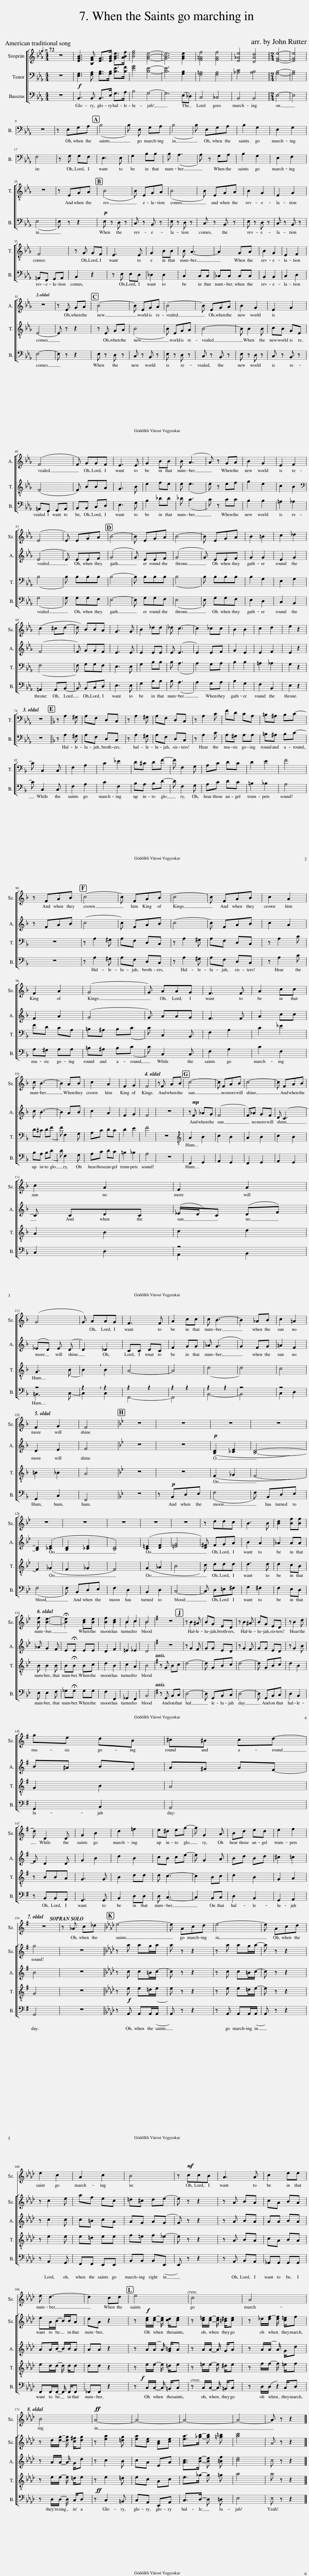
X:1
%%score 1 [ ( 2 3 ) 4 5 ( 6 7 ) ]
L:1/8
Q:1/4=72
M:4/4
I:linebreak $
K:Eb
V:1 treble
V:2 treble
V:3 treble
V:4 treble
V:5 bass
V:6 bass
V:7 bass
V:1
 z8 | z8 | z8 | z8 | z8 | %5
 z8 |[M:2/4] z4 | z4 |$ z4 | z4 | %10
 z4 | z4 | z4 | z4 | z4 | %15
 z4 |$ z4 | z4 | z4 | z4 | %20
 z4 | z4 | z4 | z4 |$ z4 | %25
 z4 | z4 | z4 | z4 | z4 | %30
 z4 | z4 |$ z4 | z4 | z4 | %35
 z4 | z4 | z4 | z4 | z4 |$ %40
 z4 | z4 | z4 | z4 | z4 | %45
 z4 | z4 | z4 |$ z4 | z4 | %50
 z4 | z4 | z4 | z4 | z4 | %55
 z4 |$ z4 | z4 | z4 | z4 | %60
 z4 | z4 | z4 | z4 |$ z4 | %65
 z4 | z4 | z4 | z4 | z4 | %70
 z4 | z4 | z4 |$ z4 ||[K:F] z4 | %75
 z4 | z4 | z4 | z4 | z4 | %80
 z4 |$ z4 | z4 | z4 | z4 | %85
 z4 | z4 | z4 | z4 |$ z4 | %90
 z4 | z4 | z4 | z4 | z4 |$ %95
 z4 | z4 | z4 | z4 | z4 |$ %100
 z4 | z4 | z4 | z4 | z4 | %105
 z4 | z4 | z4 | z4 | z4 |$ %110
 z4 | z4 |$ z4 | z4 | z4 | %115
 z4 | z4 | z4 | z4 |$ z4 | %120
 z4 |[K:Bb] z4 | z4 | z4 | z4 |$ %125
 z4 | z4 | z4 | z4 | z4 | %130
 z4 | z4 | z4 |$ z4 | z4 | %135
 z4 | z4 | z4 |[K:G] z4 | z4 | %140
 z4 | z4 | z4 | z4 |$ z4 | %145
 z4 |$ z4 | z4 | z4 | z4 | %150
 z4 | z4 | z4 |$ z4 | z _A c_d | %155
[K:Ab] e4- | e Acd | e4- | e Acd |$ e2 c2 | %160
 A2 c2 | B4 | z!mf! ccB | A3 A | c2 ee |$ %165
 e d3- | d2 cd | e4 | c4 | A4 |$ %170
 B4 |!ff! A4- | A4- | A4- | A4- | %175
 A z z2 |] %176
V:2
 z8 | [EGB]3 [B,FA] [EG]>[EGB] [GBe]>[ABf] | [Beg]4 [GBe]4- | [GBe]6 [GBe]2 | [F=Af]4 [FAf]4 | %5
 [E_Ae]4 [DAd]4 |[M:2/4] [EGe]4- | [EGe]4 |$ z4 | z4 | %10
 z4 | z4 | z4 | z4 | z4 | %15
 z4 |$ z4 | z4 | z4 | z4 | %20
 z4 | z4 | z4 | z4 |$ z2 z2 | %25
 z4 | z4 | z4 | z4 | z4 | %30
 z4 | z4 |$ z4 | z4 | z4 | %35
 z4 | z4 | z4 | z4 | z4 |$ %40
 z4 | z4 | z4 | z4 | z4 | %45
 z4 | z4 | z4 |$ z4 | z4 | %50
 z4 | z4 | z4 | z4 | z4 | %55
 z4 |$ E4- | E EGA | B4- | B EGA | %60
 B4- | B EGA | B2 =B2 | c2 _d2 |$ (c2 ^c)d- | %65
 d BBA | G3 G | B2 _dd | _d c3- | c2 _cc | %70
 B2 B2 | c2 d2 | e2 z2 |$ z4 ||[K:F] z4 | %75
 z4 | z4 | z4 | z4 | z4 | %80
 z4 |$ z4 | z4 | z4 | z4 | %85
 z4 | z4 | z4 | z4 |$ z FAB | %90
 c4- | c FAB | c4- | c FAB | c2 A2 |$ %95
 F2 A2 | G4- | G AAG | F3 F | A2 cc |$ %100
 c B3- | B2 AB | c2 A2 | F2 G2 | F4 | %105
 z F AB | c4- | c FAB | c4- | c FAB |$ %110
 c2 A2 | F2 A2 |$ (G4 | G) AAG | F3 F | %115
 A2 cc | c B3- | B2 _AB | c2 =A2 |$ F2 G2 | %120
 F4 |[K:Bb] z4 | z4 | z4 | z4 |$ %125
 z4 | z4 | z4 | z4 | z4 | %130
 z ddc | B3 B | [Bd]2 [Bf][Bf] |$ [Bf] [Be]3- | !fermata![Be]2 [Bd][Be] | %135
 [Bf]2 [Bd]2 | B2 c2 | B4 |[K:G] z4 | z B2 ^A | %140
 BG ED | z B2 ^A | BG ED | z B2 d |$ ge dB | %145
 ^c^B cd- |$ d D2 D | G2 B2 | d2 =f2 | e^d eg- | %150
 g G2 A | Bd ed | e2 f2 |$ g4 | z4 | %155
[K:Ab] z a ag/a/ | a z z2 | z a ag/a/- | a z z2 |$ z c2 e | %160
 af ec | =d^c de- | e z z2 | z A BA | cA BA |$ %165
 eA/B/- B/B/A | dA z2 | z!f! [ce]/[ce]/- [ce]/ [cd]/[ce] | z [c=e]/[ce]/- [ce]/ [=B^d]/[ce] | z _d/[df-]/ [df]/ [c=e]/f |$ %170
 z d/[dg]/- [dg]/ [c^f]/[dg] | z [ea]2 [=dg] | [ea][ce] [Ac][ce] | [ea]>[_gb]- [gb] [=g=b] | [ac']4 | %175
 A z z2 |] %176
V:3
 x8 | x8 | x8 | x8 | x8 | %5
 x8 |[M:2/4] x4 | x4 |$ x4 | x4 | %10
 x4 | x4 | x4 | x4 | x4 | %15
 x4 |$ x4 | x4 | x4 | x4 | %20
 x4 | x4 | x4 | x4 |$ x4 | %25
 x4 | x4 | x4 | x4 | x4 | %30
 x4 | x4 |$ x4 | x4 | x4 | %35
 x4 | x4 | x4 | x4 | x4 |$ %40
 x4 | x4 | x4 | x4 | x4 | %45
 x4 | x4 | x4 |$ x4 | x4 | %50
 x4 | x4 | x4 | x4 | x4 | %55
 x4 |$ x4 | x4 | x4 | x4 | %60
 x4 | x4 | x4 | x4 |$ x4 | %65
 x4 | x4 | x4 | x4 | x4 | %70
 x4 | x4 | x4 |$ x4 ||[K:F] x4 | %75
 x4 | x4 | x4 | x4 | x4 | %80
 x4 |$ x4 | x4 | x4 | x4 | %85
 x4 | x4 | x4 | x4 |$ x4 | %90
 x4 | x4 | x4 | x4 | x4 |$ %95
 x4 | x4 | x4 | x4 | x4 |$ %100
 x4 | x4 | x4 | x4 | x4 | %105
 x4 | x4 | x4 | x4 | x4 |$ %110
 x4 | x4 |$ x4 | x4 | x4 | %115
 x4 | x4 | x4 | x4 |$ x4 | %120
 x4 |[K:Bb] x4 | x4 | x4 | x4 |$ %125
 x4 | x4 | x4 | x4 | x4 | %130
 x4 | x4 | x4 |$ x4 | x4 | %135
 x4 | B2 c2 | B4 |[K:G] x4 | x4 | %140
 x4 | x4 | x4 | x4 |$ x4 | %145
 x4 |$ x4 | x4 | x4 | x4 | %150
 x4 | x4 | x4 |$ x4 | x4 | %155
[K:Ab] x4 | x4 | x4 | x4 |$ x4 | %160
 x4 | x4 | x4 | x4 | x4 |$ %165
 x4 | x4 | x4 | x4 | x4 |$ %170
 x4 | x4 | x4 | x4 | x4 | %175
 x4 |] %176
V:4
 z8 | z8 | z8 | z8 | z8 | %5
 z8 |[M:2/4] z4 | z4 |$ z4 | z4 | %10
 z4 | z4 | z4 | z4 | z4 | %15
 z4 |$ z4 | z4 | z4 | z4 | %20
 z4 | z4 | z4 | z4 |$ z4 | %25
 z4 | z4 | z4 | z4 | z4 | %30
 z4 | z4 |$ z4 | z4 | z4 | %35
 z4 | z4 | z4 | z4 | z4 |$ %40
 z4 | z E GA | B4- | B EGA | B4- | %45
 B EGA | B2 G2 | E2 G2 |$ (F4 | F) GGF | %50
 E3 E | G2 BB | B A3- | A z GA | B2 G2 | %55
 E2 F2 |$ E4- | E EEF | G4- | G EEF | %60
 G4- | G EEF | G2 G2 | E2 G2 |$ F4- | %65
 F GGF | E3 E | E2 EE | E E3- | E2 EF | %70
 G2 E2 | E2 F2 | E2 z2 |$ z4 ||[K:F] z4 | %75
 z4 | z4 | z4 | z4 | z4 | %80
 z4 |$ z4 | z4 | z4 | z4 | %85
 z4 | z4 | z4 | z4 |$ z FAB | %90
 c4- | c FAB | c4- | c FAB | c2 A2 |$ %95
 F2 A2 | G4- | G AAG | F3 F | A2 cc |$ %100
 c B3- | B2 AB | c2 A2 | F2 G2 | F4 | %105
 z4 | z!mp! F _AG | F4- | F_A GF | D C3- |$ %110
 C CDC | (_E/D/)C (DF) |$ (_ED) E D- | D2 _D2 | CC DC | %115
 F2 GG | _A (G3 | G2) FG | =A2 F2 |$ D2 E2 | %120
 F4 |[K:Bb] z4 | z4 |!p! ([B,D]2 [_CE]2) | [B,D]4- |$ %125
 [B,D]2 ([_CE]2 | [B,D]2) [_CE]2 | [B,D]4 | ([C=E]2 [DF]2) | [=EG]4 | %130
 [D^F] FGA | B2 A2 | _A2 AA |$ _A G2 F | E!fermata!E EE | %135
 D2 F2 | =E2 _E2 | D4 |[K:G] z4 | z G2 F | %140
 GG ED | z G2 F | GG ED | z G2 B |$ B^A BG | %145
 A^G AF- |$ F D2 D | G2 B2 | d2 B2 | cB ce- | %150
 e G2 A | Bd Bd | ^c2 =c2 |$ B4 | z4 | %155
[K:Ab] z c c=B/c/- | c z z2 | z c c=B/c/- | c z z2 |$ z c2 c | %160
 c=B cA | AG AG- | G z z2 | z A BA | AA BA |$ %165
 AA/B/- B/B/A | AA z2 | z A/A/- A/ [G=B]/A | z A/A/- A/ G/A | z A/A/- A/ G/d |$ %170
 z A/A/- A/ G/d | z c2 B | cA EA | [Ac]>[Be]- [Be] [=Bf] | [ce]4 | %175
 c z z2 |] %176
V:5
 z8 | [E,G,]3 [F,A,] [G,B,]>[G,B,] [B,E]>[B,F] | [EG]4 [B,E]4- | [B,E]6 [G,B,]2 | [F,=A,]4 [F,A,]4 | %5
 [_A,C]4 [A,B,]4 |[M:2/4] [G,B,]4- | [G,B,]4 |$ z4 | z4 | %10
 z4 | z4 | z4 | z4 | z4 | %15
 z4 |$ z4 | z4 | z4 | z4 | %20
 z4 | z4 | z4 | z4 |$[K:treble-8] z4 | %25
 z EGA | (B4 | B) EGA | (B4 | B) EGA | %30
 B2 G2 | E2 G2 |$ F4 | z G GF | E3 E | %35
 G2 BB | B A3- | A2 GA | B2 G2 | E2 F2 |$ %40
 E4- | E z z2 | z E GA | B4- | B EGA | %45
 B4- | B B2 B | cB GE |$ (F4 | F) BBA | %50
 G3 B | e2 fe | e e3- | e z ef | g2 e2 | %55
 c2 B2 |$[K:bass] B,4- | B, B,B,B, | B,4- | B, B,B,B, | %60
 B,4- | B, B,B,B, | B,2 G,2 | E,2 G,2 |$ F,4- | %65
 F, G,G,F, | E,3 E, | G,2 B,B, | B, A,3- | A,2 G,A, | %70
 B,2 B,2 | =A,2 _A,2 | G,2 z2 |$ z4 ||[K:F] z A,2 ^G, | %75
 A,F, D,C, | z A,2 ^G, | A,F, D,C, | z A,2 C | FD CA, | %80
 =B,^A, B,C- |$ C C,2 C, | F,2 A,2 | C2 _E2 | D^C DF- | %85
 F F,2 G, | A,C DC | D2 E2 | F4 |$ z4 | %90
 z A,2 ^G, | A,F, D,C, | z A,2 ^G, | A,F, D,C, | z A,2 C |$ %95
 FD CA, | =B,^A, B,C- | C C,2 B,, | F,2 A,2 | C2 _E2 |$ %100
 D^C DF- | F F,2 G, | A,C DC | D2 E2 | F4 | %105
 z4 |[K:treble-8] A2 B2 | c2 B2 | A2 B2 | c2 B2 |$ %110
 A2 B2 | c2 d2 |$ G3 B- | !breath!B2 B2 | A4- | %115
 A4 | d4- | d4 | c4 |$ =B2 _B2 | %120
 A4 |[K:Bb] z4 | z4 | (F2 _G2) | F4- |$ %125
 F2 (_G2 | F2 _G2 | F4) | (G2 _A2) | B4 | %130
 c ddd | d3 d | d2 cB |$ B B2 B | B!fermata!B Bc | %135
 d2 B2 | c2 A2 | B4 |[K:G] z G Bc | d4- | %140
 d GBc | d4- | d GBc | d2 B2 |$ G2 B2 | %145
 A4 |$ z BBA | G3 G | B2 dd | d c3- | %150
 c2 Bc | d2 B2 | G2 A2 |$ G4 | z4 | %155
[K:Ab] z e e=d/e/- | e z z2 | z e e=d/e/- | e z z2 |$ z e2 e | %160
 e=d ee | f=e f_e- | e z z2 | z A BA | cA BA |$ %165
 ed/d/- d/ d/d | dd z2 | z e/e/- e/ =d/e | z =e/e/- e/ ^d/e | z f/f/- f/ =e/f |$ %170
 z e/e/- e/ =d/e | z e2 =d | ec Ac | e>_g- g =g | a4 | %175
 a z z2 |] %176
V:6
 z8 |!f! B,,3 B,, B,,>E, G,>A, | B,4 G,4- | G,6 (E,_D,) | C,4 _C,4 | %5
 B,,4 B,,4 |[M:2/4] E,4- | E,4 |$ z4 | z E,G,A, | %10
 B,4- | B, E, G,A, | B,4- | B, E,G,A, | B,2 G,2 | %15
 E,2 G,2 |$ F,4 | z G, G,F, | E,3 E, | G,2 B,B, | %20
 B, A,3- | A, z G,A, | B,2 G,2 | E,2 F,2 |$ E,4- | %25
 E, z z2 |!p! E, z D, z | C, z B,, z | E, z D, z | C, z B,, z | %30
 E, z D, z | C, z B,, z |$ =A,,F,, G,,A,, | B,,2 z2 | z E, E,D, | %35
 _D,2 D,2 | C,2 C,C, | _C,C, C,C, | B,,2 B,,2 | C,2 D,2 |$ %40
 E,4- | E, z z2 | E, z D, z | C, z B,, z | E, z D, z | %45
 C, z B,, z | E, z D, z | C, z B,, z |$ =A,,F,, G,,A,, | B,,B,, C,D, | %50
 E,3 G, | B,2 _DD | _D C3- | C z CC | B,2 B,2 | %55
 =A,2 _A,2 |$ G,4- | G, G,G,F, | E,4- | E, G,G,F, | %60
 E,4- | E, G,G,F, | E,2 D,2 | C,2 B,,2 |$ =A,,2 A,,B,,- | %65
 B,, B,,C,D, | E,3 E, | G,2 B,B, | B, A,3- | A,2 G,A, | %70
 B,2 G,2 | F,2 B,,2 | E,2 z2 |$ z4 ||[K:F] z A,2 ^G, | %75
 A,F, D,C, | z A,2 ^G, | A,F, D,C, | z A,2 C | A,^G, A,A, | %80
 =B,^A, B,C- |$ C C,2 C, | F,2 A,2 | C2 F,2 | B,A, B,D- | %85
 D F,2 G, | A,C DC | =B,2 _B,2 | A,4 |$ z4 | %90
 z A,2 ^G, | A,F, D,C, | z A,2 ^G, | A,F, D,C, | z A,2 C |$ %95
 A,^G, A,A, | =B,^A, B,C- | C C,2 C, | F,2 A,2 | C2 F,2 |$ %100
 B,A, B,D- | D F,2 G, | A,C DC | =B,2 _B,2 | A,4 | %105
 z4 | F,,2 G,,2 | A,,2 G,,2 | F,,2 G,,2 | A,,2 G,,2 |$ %110
 C,2 D,2 | z4 |$ z4 | !breath!z2 z2 | z2 z2 | %115
 z2 z2 | z2 z2 | z4 | z4 |$ G,,2 C,2 | %120
 F,,4 |[K:Bb] z4 | z!p! B,,D,E, | (F,4 | F,) B,,D,E, |$ %125
 F,4- | F, B,,D,E, | F,2 D,2 | B,,2 D,2 | C,4- | %130
 C, D,=E,^F, | G,2 ^F,2 | F,2 E,D, |$ E, E,2 F, | _G,!fermata!G, G,G, | %135
 F,2 F,,2 | _G,,2 F,,2 | B,,4 |[K:G] z G,, B,,C, | D,4- | %140
 D, G,,B,,C, | D,4- | D, G,,B,,C, | D,2 B,,2 |$ G,,2 B,,2 | %145
 A,,4 |$ z B,,B,,A,, | G,,3 G,, | B,,2 D,D, | D, C,3- | %150
 C,2 B,,C, | D,2 B,,2 | G,,2 A,,2 |$ G,,4 | z4 | %155
[K:Ab] z!f! A,, A,,A,,/A,,/- | A,, z z2 | z A,, A,,A,,/A,,/- | A,, z z2 |$ z A,,2 G,, | %160
 F,,F,, E,,E,, | B,,B,, B,,E,,- | E,, z z2 | z A,, B,,A,, | _G,,G,, G,,G,, |$ %165
 F,,F,,/F,,/- F,,/ F,,/F,, | _F,,F,, z2 | z!f! C,/C,/- C,/ =B,,/C, | z C,/C,/- C,/ =B,,/C, | z D,/D,/- z/ C,/D, |$ %170
 z D,/D,/- D,/ C,/D, | z!ff! C,2 =B,, | C,A,, E,,A,, | C,>D,- D, =D, | E,4 | %175
 E, z z2 |] %176
V:7
 x8 | x8 | x8 | x8 | x8 | %5
 x8 |[M:2/4] x4 | x4 |$ x4 | x4 | %10
 x4 | x4 | x4 | x4 | x4 | %15
 x4 |$ x4 | x4 | x4 | x4 | %20
 x4 | x4 | x4 | x4 |$ x4 | %25
 x4 | x4 | x4 | x4 | x4 | %30
 x4 | x4 |$ x4 | x4 | x4 | %35
 x4 | x4 | x4 | x4 | x4 |$ %40
 x4 | x4 | x4 | x4 | x4 | %45
 x4 | x4 | x4 |$ x4 | x4 | %50
 x4 | x4 | x4 | x4 | x4 | %55
 x4 |$ x4 | x4 | x4 | x4 | %60
 x4 | x4 | x4 | x4 |$ x4 | %65
 x4 | x4 | x4 | x4 | x4 | %70
 x4 | x4 | x4 |$ x4 ||[K:F] x4 | %75
 x4 | x4 | x4 | x4 | x4 | %80
 x4 |$ x4 | x4 | x4 | x4 | %85
 x4 | x4 | x4 | x4 |$ x4 | %90
 x4 | x4 | x4 | x4 | x4 |$ %95
 x4 | x4 | x4 | x4 | x4 |$ %100
 x4 | x4 | x4 | x4 | x4 | %105
 x4 | x4 | x4 | x4 | x4 |$ %110
 x4 | A,,2 B,,2 |$ =B,,3 C,- | C,2 C,2 | F,,4- | %115
 F,,4 | B,,4- | B,,4 | C,2 D,2 |$ x4 | %120
 x4 |[K:Bb] x4 | x4 | x4 | x4 |$ %125
 x4 | x4 | x4 | x4 | x4 | %130
 x4 | x4 | x4 |$ x4 | x4 | %135
 x4 | x4 | x4 |[K:G] x4 | x4 | %140
 x4 | x4 | x4 | x4 |$ x4 | %145
 x4 |$ x4 | x4 | x4 | x4 | %150
 x4 | x4 | x4 |$ x4 | x4 | %155
[K:Ab] x4 | x4 | x4 | x4 |$ x4 | %160
 x4 | x4 | x4 | x4 | x4 |$ %165
 x4 | x4 | x4 | x4 | x4 |$ %170
 x4 | x4 | x4 | x4 | x4 | %175
 x4 |] %176
